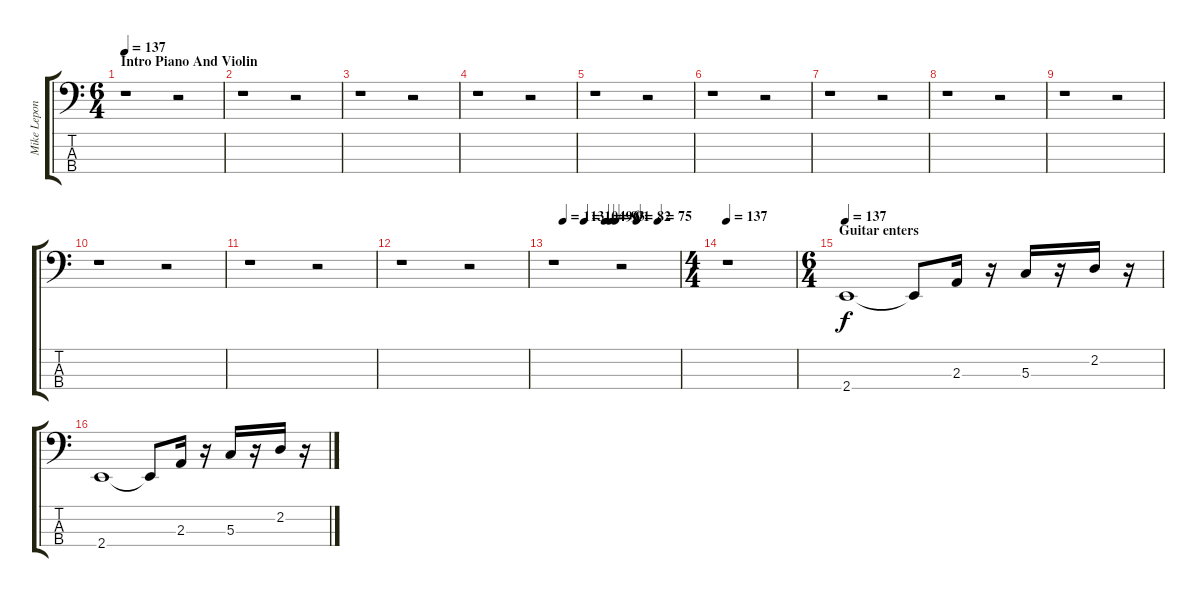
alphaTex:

\track ("Mike Lepond" "Mike Lepon") {instrument electricbassfinger}
\staff {score tabs}
\tuning (F2 C2 G1 D1) {hide}
\ts (6 4)
\section ("" "Intro Piano And Violin")
\tempo 137
\tempo 115
\tempo 137
\clef f4
\ks c
r.1{dy f instrument electricbassfinger} r.2 |
r.1 r.2 |
r.1 r.2 |
r.1 r.2 |
r.1 r.2 |
r.1 r.2 |
r.1 r.2 |
r.1 r.2 |
r.1 r.2 |
r.1 r.2 |
r.1 r.2 |
r.1 r.2 |
\tempo (113 0.08333333333333333)
\tempo (104 0.25)
\tempo (96 0.4166666666666667)
\tempo (93 0.4583333333333333)
\tempo (91 0.5)
\tempo (82 0.6666666666666666)
\tempo (75 0.8333333333333334)
r.1 r.2 |
\ts (4 4)
\tempo 137
r.1 |
\ts (6 4)
\section ("" "Guitar enters")
\tempo 137
2.4.1 2.4{t}.8 2.3.16 r.16 5.3.16 r.16 2.2.16 r.16 |
2.4.1 2.4{t}.8 2.3.16 r.16 5.3.16 r.16 2.2.16 r.16
